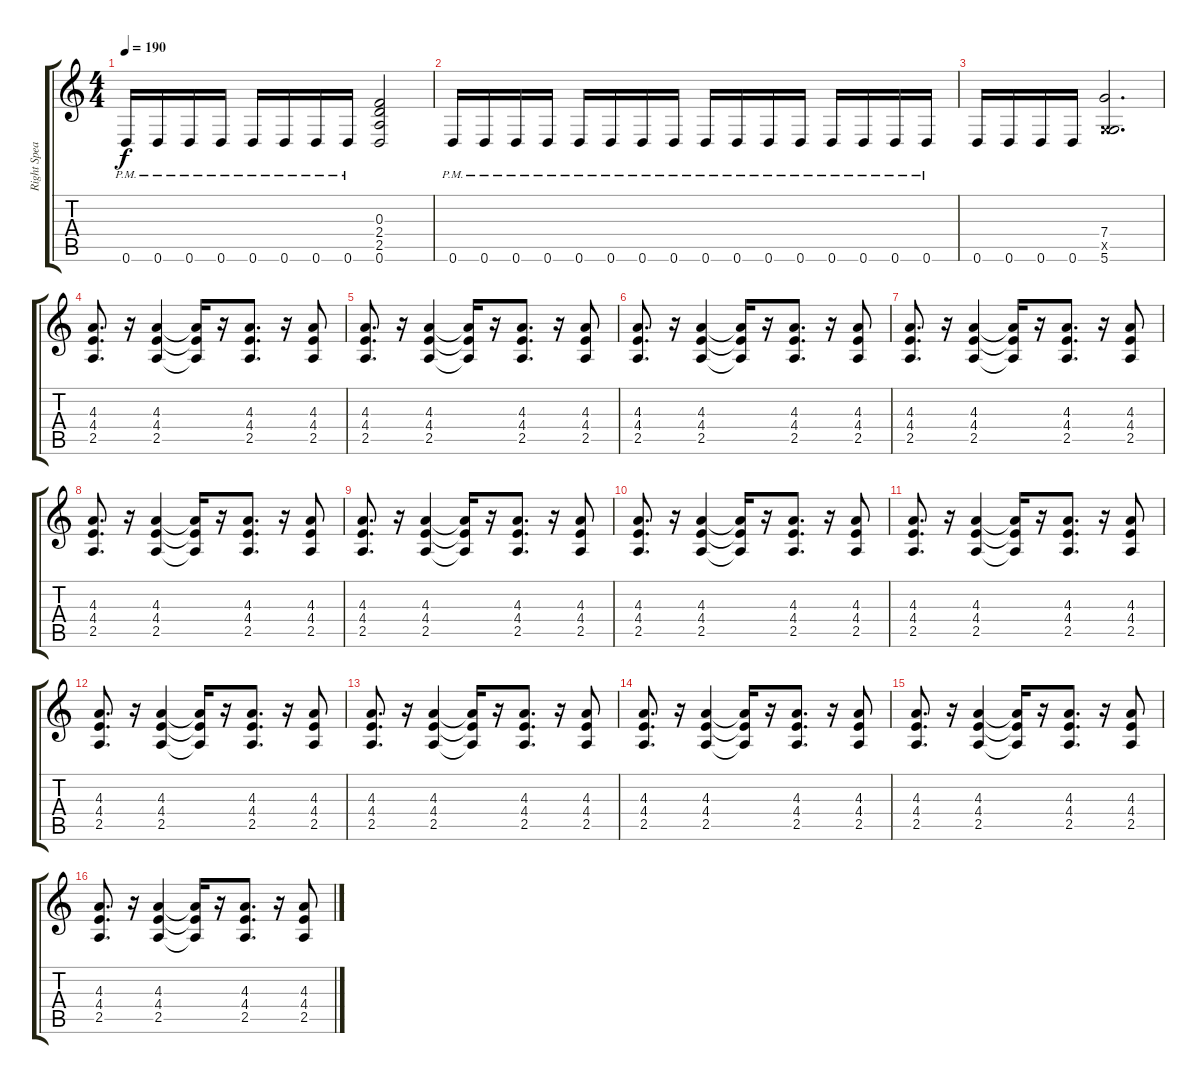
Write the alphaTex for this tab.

\track ("Right Speaker 1" "Right Spea") {instrument distortionguitar}
\staff {score tabs}
\tuning (D4 A3 F3 C3 G2 D2) {hide}
\ts (4 4)
\tempo 190
\clef g2
\ks c
0.6{pm}.16{dy f} 0.6{pm}.16 0.6{pm}.16 0.6{pm}.16 0.6{pm}.16 0.6{pm}.16 0.6{pm}.16 0.6{pm}.16 (0.3 2.4 2.5 0.6).2 |
0.6{pm}.16 0.6{pm}.16 0.6{pm}.16 0.6{pm}.16 0.6{pm}.16 0.6{pm}.16 0.6{pm}.16 0.6{pm}.16 0.6{pm}.16 0.6{pm}.16 0.6{pm}.16 0.6{pm}.16 0.6{pm}.16 0.6{pm}.16 0.6{pm}.16 0.6{pm}.16 |
0.6.16 0.6.16 0.6.16 0.6.16 (7.4 0.5{x} 5.6).2{d} |
(4.3 4.4 2.5).8{d} r.16 (4.3 4.4 2.5).4 (4.3{t} 4.4{t} 2.5{t}).16 r.16 (4.3 4.4 2.5).8{d} r.16 (4.3 4.4 2.5).8 |
(4.3 4.4 2.5).8{d} r.16 (4.3 4.4 2.5).4 (4.3{t} 4.4{t} 2.5{t}).16 r.16 (4.3 4.4 2.5).8{d} r.16 (4.3 4.4 2.5).8 |
(4.3 4.4 2.5).8{d} r.16 (4.3 4.4 2.5).4 (4.3{t} 4.4{t} 2.5{t}).16 r.16 (4.3 4.4 2.5).8{d} r.16 (4.3 4.4 2.5).8 |
(4.3 4.4 2.5).8{d} r.16 (4.3 4.4 2.5).4 (4.3{t} 4.4{t} 2.5{t}).16 r.16 (4.3 4.4 2.5).8{d} r.16 (4.3 4.4 2.5).8 |
(4.3 4.4 2.5).8{d} r.16 (4.3 4.4 2.5).4 (4.3{t} 4.4{t} 2.5{t}).16 r.16 (4.3 4.4 2.5).8{d} r.16 (4.3 4.4 2.5).8 |
(4.3 4.4 2.5).8{d} r.16 (4.3 4.4 2.5).4 (4.3{t} 4.4{t} 2.5{t}).16 r.16 (4.3 4.4 2.5).8{d} r.16 (4.3 4.4 2.5).8 |
(4.3 4.4 2.5).8{d} r.16 (4.3 4.4 2.5).4 (4.3{t} 4.4{t} 2.5{t}).16 r.16 (4.3 4.4 2.5).8{d} r.16 (4.3 4.4 2.5).8 |
(4.3 4.4 2.5).8{d} r.16 (4.3 4.4 2.5).4 (4.3{t} 4.4{t} 2.5{t}).16 r.16 (4.3 4.4 2.5).8{d} r.16 (4.3 4.4 2.5).8 |
(4.3 4.4 2.5).8{d} r.16 (4.3 4.4 2.5).4 (4.3{t} 4.4{t} 2.5{t}).16 r.16 (4.3 4.4 2.5).8{d} r.16 (4.3 4.4 2.5).8 |
(4.3 4.4 2.5).8{d} r.16 (4.3 4.4 2.5).4 (4.3{t} 4.4{t} 2.5{t}).16 r.16 (4.3 4.4 2.5).8{d} r.16 (4.3 4.4 2.5).8 |
(4.3 4.4 2.5).8{d} r.16 (4.3 4.4 2.5).4 (4.3{t} 4.4{t} 2.5{t}).16 r.16 (4.3 4.4 2.5).8{d} r.16 (4.3 4.4 2.5).8 |
(4.3 4.4 2.5).8{d} r.16 (4.3 4.4 2.5).4 (4.3{t} 4.4{t} 2.5{t}).16 r.16 (4.3 4.4 2.5).8{d} r.16 (4.3 4.4 2.5).8 |
(4.3 4.4 2.5).8{d} r.16 (4.3 4.4 2.5).4 (4.3{t} 4.4{t} 2.5{t}).16 r.16 (4.3 4.4 2.5).8{d} r.16 (4.3 4.4 2.5).8
